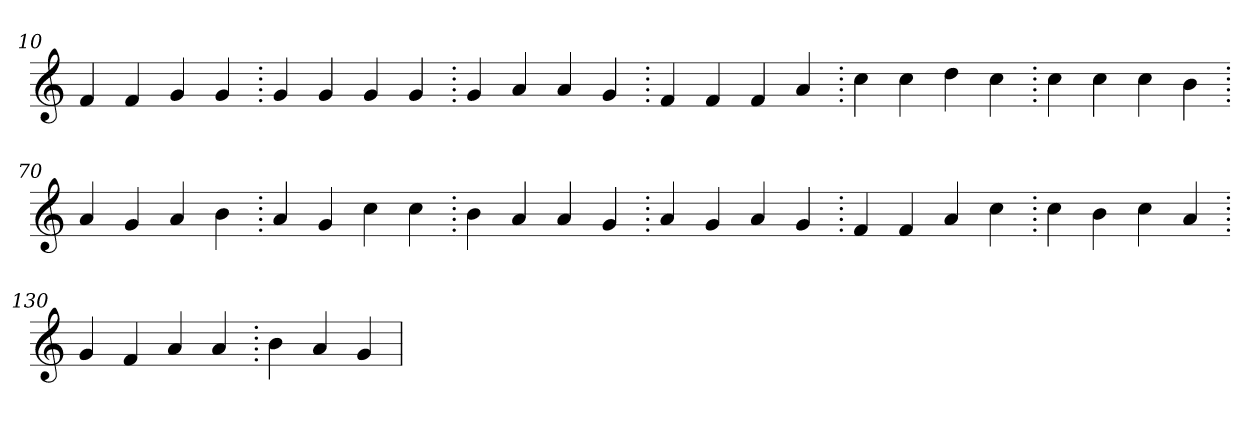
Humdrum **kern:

**kern
*part1
*staff1
*clefG2
=10.
4f
4f
4g
4g
=20.
4g
4g
4g
4g
=30.
4g
4a
4a
4g
=40.
4f
4f
4f
4a
=50.
4cc
4cc
4dd
4cc
=60.
4cc
4cc
4cc
4b
=70.
4a
4g
4a
4b
=80.
4a
4g
4cc
4cc
=90.
4b
4a
4a
4g
=100.
4a
4g
4a
4g
=110.
4f
4f
4a
4cc
=120.
4cc
4b
4cc
4a
=130.
4g
4f
4a
4a
=140.
4b
4a
4g
=
*-
